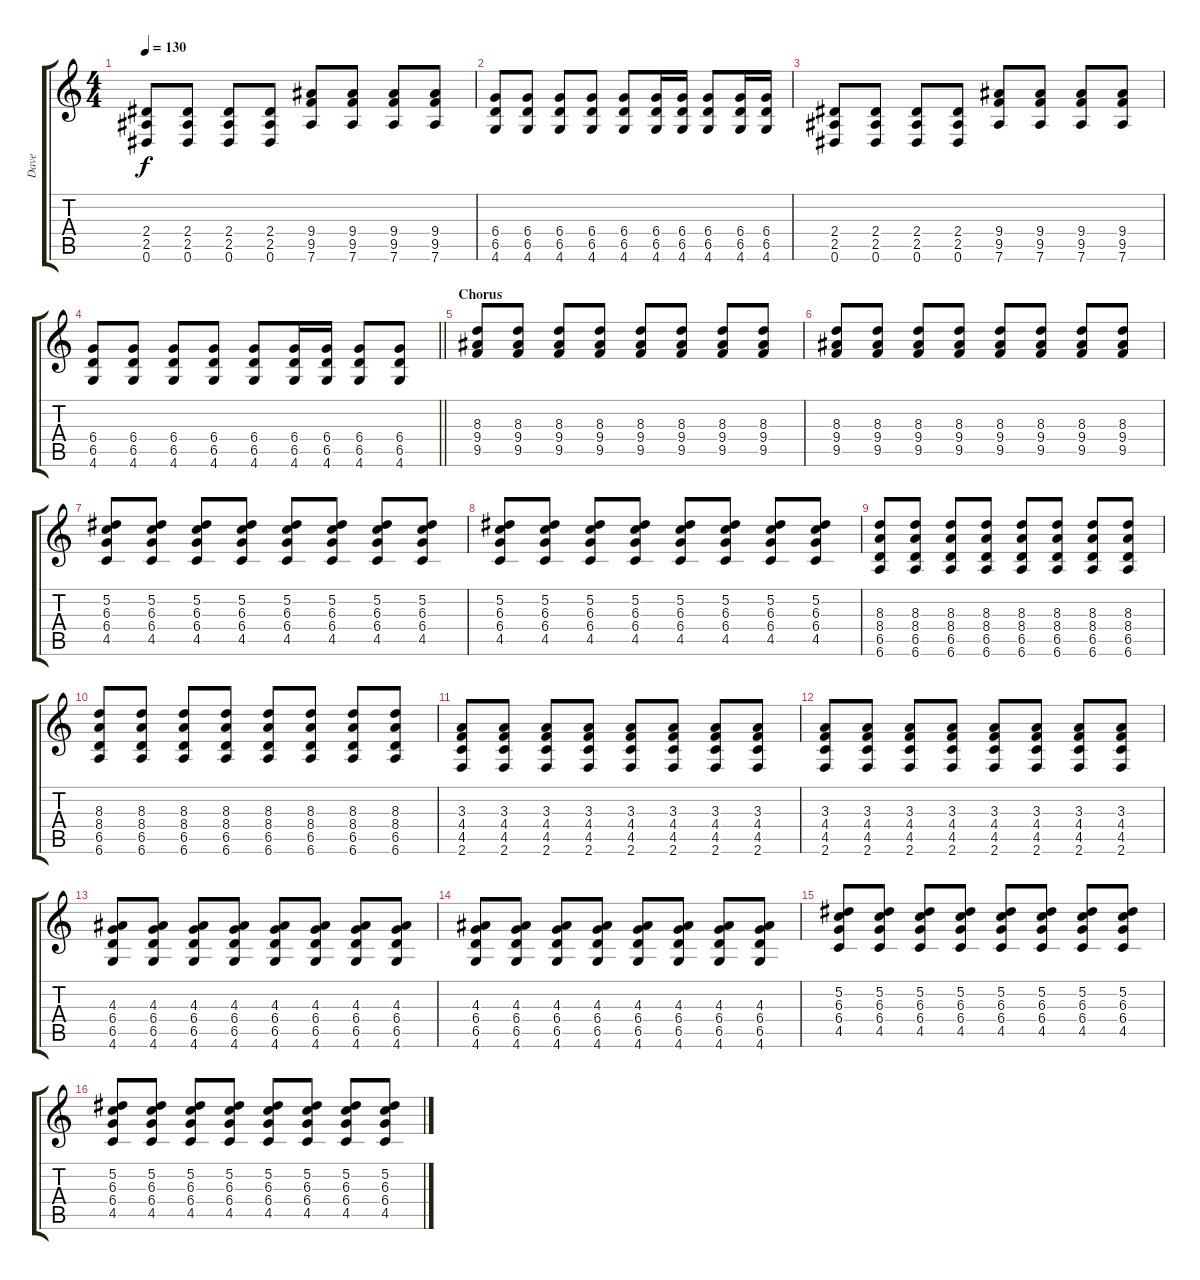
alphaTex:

\track ("Dave" "Dave") {instrument overdrivenguitar}
\staff {score tabs}
\tuning (Eb4 Bb3 Gb3 Db3 Ab2 Eb2) {hide}
\ts (4 4)
\tempo 130
\clef g2
\ks c
(2.4 2.5 0.6).8{dy f instrument overdrivenguitar} (2.4 2.5 0.6).8{instrument electricguitarmuted} (2.4 2.5 0.6).8 (2.4 2.5 0.6).8{instrument overdrivenguitar} (9.4 9.5 7.6).8 (9.4 9.5 7.6).8{instrument electricguitarmuted} (9.4 9.5 7.6).8 (9.4 9.5 7.6).8{instrument overdrivenguitar} |
(6.4 6.5 4.6).8 (6.4 6.5 4.6).8{instrument electricguitarmuted} (6.4 6.5 4.6).8 (6.4 6.5 4.6).8 (6.4 6.5 4.6).8 (6.4 6.5 4.6).16 (6.4 6.5 4.6).16 (6.4 6.5 4.6).8 (6.4 6.5 4.6).16 (6.4 6.5 4.6).16 |
(2.4 2.5 0.6).8{instrument overdrivenguitar} (2.4 2.5 0.6).8{instrument electricguitarmuted} (2.4 2.5 0.6).8 (2.4 2.5 0.6).8{instrument overdrivenguitar} (9.4 9.5 7.6).8 (9.4 9.5 7.6).8{instrument electricguitarmuted} (9.4 9.5 7.6).8 (9.4 9.5 7.6).8{instrument overdrivenguitar} |
\barLineRight lightlight
(6.4 6.5 4.6).8 (6.4 6.5 4.6).8{instrument electricguitarmuted} (6.4 6.5 4.6).8 (6.4 6.5 4.6).8 (6.4 6.5 4.6).8 (6.4 6.5 4.6).16 (6.4 6.5 4.6).16 (6.4 6.5 4.6).8 (6.4 6.5 4.6).8 |
\section ("" "Chorus")
(8.3 9.4 9.5).8{instrument overdrivenguitar} (8.3 9.4 9.5).8 (8.3 9.4 9.5).8 (8.3 9.4 9.5).8 (8.3 9.4 9.5).8 (8.3 9.4 9.5).8 (8.3 9.4 9.5).8 (8.3 9.4 9.5).8 |
(8.3 9.4 9.5).8{instrument overdrivenguitar} (8.3 9.4 9.5).8 (8.3 9.4 9.5).8 (8.3 9.4 9.5).8 (8.3 9.4 9.5).8 (8.3 9.4 9.5).8 (8.3 9.4 9.5).8 (8.3 9.4 9.5).8 |
(5.2 6.3 6.4 4.5).8{instrument overdrivenguitar} (5.2 6.3 6.4 4.5).8 (5.2 6.3 6.4 4.5).8 (5.2 6.3 6.4 4.5).8 (5.2 6.3 6.4 4.5).8 (5.2 6.3 6.4 4.5).8 (5.2 6.3 6.4 4.5).8 (5.2 6.3 6.4 4.5).8 |
(5.2 6.3 6.4 4.5).8{instrument overdrivenguitar} (5.2 6.3 6.4 4.5).8 (5.2 6.3 6.4 4.5).8 (5.2 6.3 6.4 4.5).8 (5.2 6.3 6.4 4.5).8 (5.2 6.3 6.4 4.5).8 (5.2 6.3 6.4 4.5).8 (5.2 6.3 6.4 4.5).8 |
(8.3 8.4 6.5 6.6).8{instrument overdrivenguitar} (8.3 8.4 6.5 6.6).8 (8.3 8.4 6.5 6.6).8 (8.3 8.4 6.5 6.6).8 (8.3 8.4 6.5 6.6).8 (8.3 8.4 6.5 6.6).8 (8.3 8.4 6.5 6.6).8 (8.3 8.4 6.5 6.6).8 |
(8.3 8.4 6.5 6.6).8{instrument overdrivenguitar} (8.3 8.4 6.5 6.6).8 (8.3 8.4 6.5 6.6).8 (8.3 8.4 6.5 6.6).8 (8.3 8.4 6.5 6.6).8 (8.3 8.4 6.5 6.6).8 (8.3 8.4 6.5 6.6).8 (8.3 8.4 6.5 6.6).8 |
(3.3 4.4 4.5 2.6).8{instrument overdrivenguitar} (3.3 4.4 4.5 2.6).8 (3.3 4.4 4.5 2.6).8 (3.3 4.4 4.5 2.6).8 (3.3 4.4 4.5 2.6).8 (3.3 4.4 4.5 2.6).8 (3.3 4.4 4.5 2.6).8 (3.3 4.4 4.5 2.6).8 |
(3.3 4.4 4.5 2.6).8{instrument overdrivenguitar} (3.3 4.4 4.5 2.6).8 (3.3 4.4 4.5 2.6).8 (3.3 4.4 4.5 2.6).8 (3.3 4.4 4.5 2.6).8 (3.3 4.4 4.5 2.6).8 (3.3 4.4 4.5 2.6).8 (3.3 4.4 4.5 2.6).8 |
(4.3 6.4 6.5 4.6).8{instrument overdrivenguitar} (4.3 6.4 6.5 4.6).8 (4.3 6.4 6.5 4.6).8 (4.3 6.4 6.5 4.6).8 (4.3 6.4 6.5 4.6).8 (4.3 6.4 6.5 4.6).8 (4.3 6.4 6.5 4.6).8 (4.3 6.4 6.5 4.6).8 |
(4.3 6.4 6.5 4.6).8{instrument overdrivenguitar} (4.3 6.4 6.5 4.6).8 (4.3 6.4 6.5 4.6).8 (4.3 6.4 6.5 4.6).8 (4.3 6.4 6.5 4.6).8 (4.3 6.4 6.5 4.6).8 (4.3 6.4 6.5 4.6).8 (4.3 6.4 6.5 4.6).8 |
(5.2 6.3 6.4 4.5).8{instrument overdrivenguitar} (5.2 6.3 6.4 4.5).8 (5.2 6.3 6.4 4.5).8 (5.2 6.3 6.4 4.5).8 (5.2 6.3 6.4 4.5).8 (5.2 6.3 6.4 4.5).8 (5.2 6.3 6.4 4.5).8 (5.2 6.3 6.4 4.5).8 |
(5.2 6.3 6.4 4.5).8{instrument overdrivenguitar} (5.2 6.3 6.4 4.5).8 (5.2 6.3 6.4 4.5).8 (5.2 6.3 6.4 4.5).8 (5.2 6.3 6.4 4.5).8 (5.2 6.3 6.4 4.5).8 (5.2 6.3 6.4 4.5).8 (5.2 6.3 6.4 4.5).8
